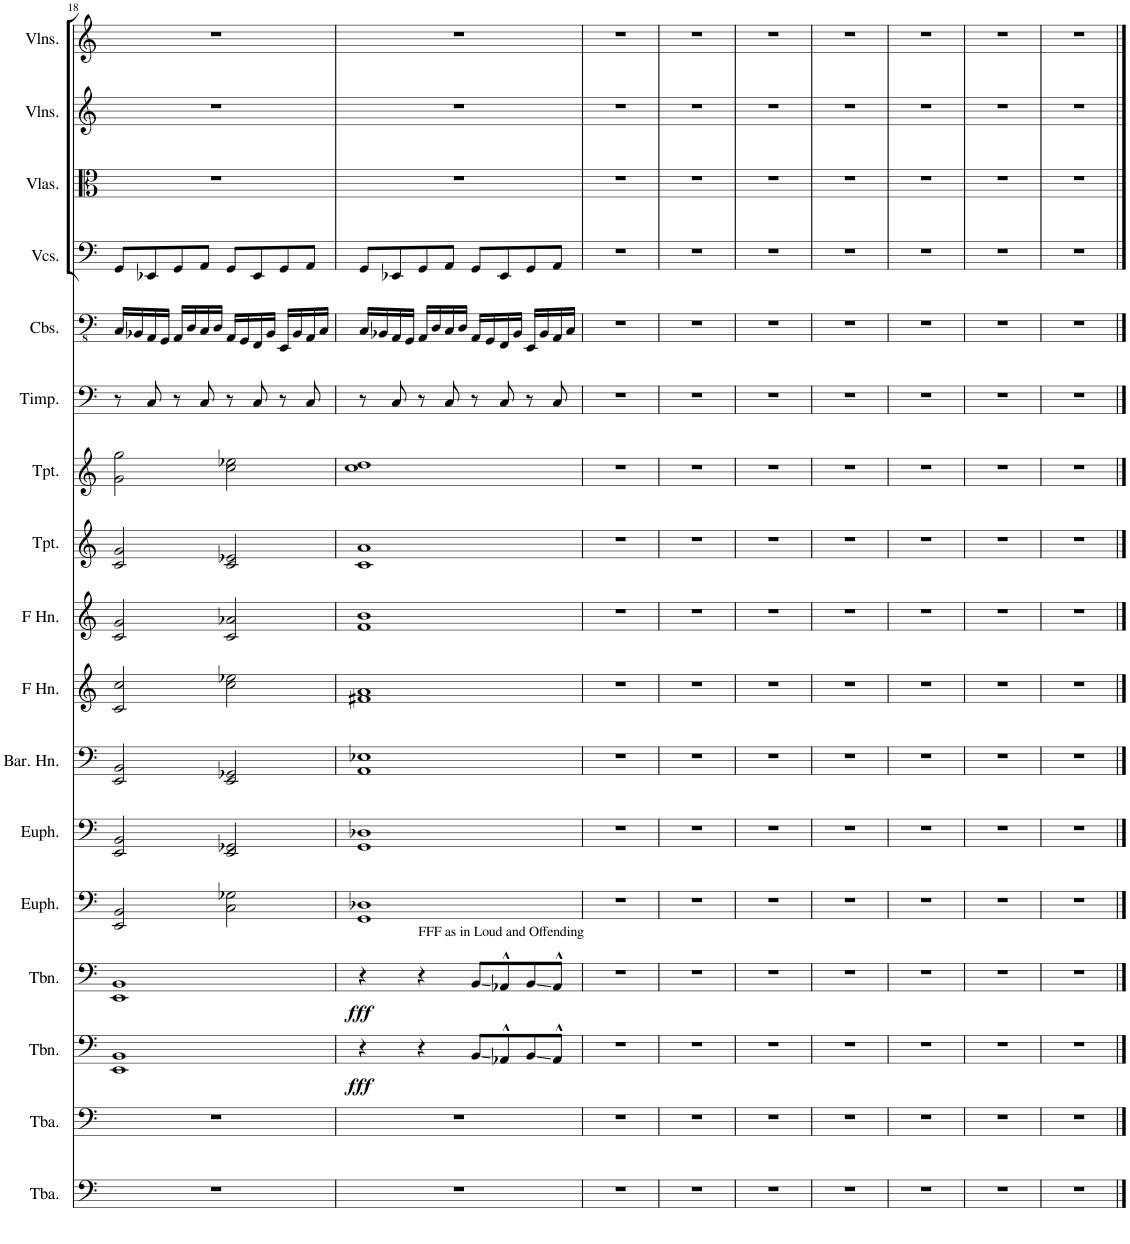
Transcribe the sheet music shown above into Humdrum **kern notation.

**kern	**kern	**kern	**dynam	**kern	**dynam	**kern	**kern	**kern	**kern	**kern	**kern	**kern	**kern	**kern	**kern	**kern	**kern	**kern
*part17	*part16	*part15	*part15	*part14	*part14	*part13	*part12	*part11	*part10	*part9	*part8	*part7	*part6	*part5	*part4	*part3	*part2	*part1
*staff17	*staff16	*staff15	*staff15	*staff14	*staff14	*staff13	*staff12	*staff11	*staff10	*staff9	*staff8	*staff7	*staff6	*staff5	*staff4	*staff3	*staff2	*staff1
*I"Tuba	*I"Tuba	*I"Trombone	*	*I"Trombone	*	*I"Euphonium	*I"Euphonium	*I"Baritone Horn	*I"Horn in F	*I"Horn in F	*I"Trumpet	*I"Trumpet	*I"Timpani	*I"Contrabasses	*I"Violoncellos	*I"Violas	*I"Violins	*I"Violins
*I'Tba.	*I'Tba.	*I'Tbn.	*	*I'Tbn.	*	*I'Euph.	*I'Euph.	*I'Bar. Hn.	*	*	*I'Tpt.	*I'Tpt.	*I'Timp.	*I'Cbs.	*I'Vcs.	*I'Vlas.	*I'Vlns.	*I'Vlns.
!!LO:PB:g=z
*clefF4	*clefF4	*clefF4	*	*clefF4	*	*clefF4	*clefF4	*clefF4	*clefG2	*clefG2	*clefG2	*clefG2	*clefF4	*clefFv4	*clefF4	*clefC3	*clefG2	*clefG2
*	*	*	*	*	*	*	*	*ITrd4c7	*ITrd4c7	*ITrd4c7	*ITrd1c2	*ITrd1c2	*	*	*	*	*	*
*k[]	*k[]	*k[]	*	*k[]	*	*k[]	*k[]	*k[]	*k[]	*k[]	*k[]	*k[]	*k[]	*k[]	*k[]	*k[]	*k[]	*k[]
*M4/4	*M4/4	*M4/4	*	*M4/4	*	*M4/4	*M4/4	*M4/4	*M4/4	*M4/4	*M4/4	*M4/4	*M4/4	*M4/4	*M4/4	*M4/4	*M4/4	*M4/4
=18	=18	=18	=18	=18	=18	=18	=18	=18	=18	=18	=18	=18	=18	=18	=18	=18	=18	=18
1r	1r	1EE 1BB	.	1EE 1BB	.	2EE/ 2BB/	2EE/ 2BB/	2EE/ 2BB/	2c/ 2cc/	2c/ 2g/	2c/ 2g/	2g\ 2gg\	8r	16CC/LL	8GG/L	1r	1r	1r
.	.	.	.	.	.	.	.	.	.	.	.	.	.	16BBB-X/	.	.	.	.
.	.	.	.	.	.	.	.	.	.	.	.	.	8C/	16AAA/	8EE-X/	.	.	.
.	.	.	.	.	.	.	.	.	.	.	.	.	.	16GGG/JJ	.	.	.	.
.	.	.	.	.	.	.	.	.	.	.	.	.	8r	16AAA/LL	8GG/	.	.	.
.	.	.	.	.	.	.	.	.	.	.	.	.	.	16DD/	.	.	.	.
.	.	.	.	.	.	.	.	.	.	.	.	.	8C/	16CC/	8AA/J	.	.	.
.	.	.	.	.	.	.	.	.	.	.	.	.	.	16DD/JJ	.	.	.	.
.	.	.	.	.	.	2C\ 2G-X\	2EE/ 2GG-X/	2EE/ 2GG-X/	2cc\ 2ee-X\	2c/ 2a-X/	2c/ 2e-X/	2cc\ 2ee-X\	8r	16AAA/LL	8GG/L	.	.	.
.	.	.	.	.	.	.	.	.	.	.	.	.	.	16GGG/	.	.	.	.
.	.	.	.	.	.	.	.	.	.	.	.	.	8C/	16FFF/	8EE-/	.	.	.
.	.	.	.	.	.	.	.	.	.	.	.	.	.	16BBB-/JJ	.	.	.	.
.	.	.	.	.	.	.	.	.	.	.	.	.	8r	16EEE/LL	8GG/	.	.	.
.	.	.	.	.	.	.	.	.	.	.	.	.	.	16BBB-/	.	.	.	.
.	.	.	.	.	.	.	.	.	.	.	.	.	8C/	16AAA/	8AA/J	.	.	.
.	.	.	.	.	.	.	.	.	.	.	.	.	.	16CC/JJ	.	.	.	.
=19	=19	=19	=19	=19	=19	=19	=19	=19	=19	=19	=19	=19	=19	=19	=19	=19	=19	=19
!	!	!	!LO:DY:b	!	!LO:DY:b	!	!	!	!	!	!	!	!	!	!	!	!	!
1r	1r	4r	fff	4r	fff	1GG 1D-X	1GG 1D-X	1AA 1E-X	1f#X 1a	1f 1b	1c 1a	1cc 1dd	8r	16CC/LL	8GG/L	1r	1r	1r
.	.	.	.	.	.	.	.	.	.	.	.	.	.	16BBB-X/	.	.	.	.
.	.	.	.	.	.	.	.	.	.	.	.	.	8C/	16AAA/	8EE-X/	.	.	.
.	.	.	.	.	.	.	.	.	.	.	.	.	.	16GGG/JJ	.	.	.	.
!	!	!	!	!LO:TX:a:t=FFF as in Loud and Offending	!	!	!	!	!	!	!	!	!	!	!	!	!	!
.	.	4r	.	4r	.	.	.	.	.	.	.	.	8r	16AAA/LL	8GG/	.	.	.
.	.	.	.	.	.	.	.	.	.	.	.	.	.	16DD/	.	.	.	.
.	.	.	.	.	.	.	.	.	.	.	.	.	8C/	16CC/	8AA/J	.	.	.
.	.	.	.	.	.	.	.	.	.	.	.	.	.	16DD/JJ	.	.	.	.
.	.	8BB/L	.	8BB/L	.	.	.	.	.	.	.	.	8r	16AAA/LL	8GG/L	.	.	.
.	.	.	.	.	.	.	.	.	.	.	.	.	.	16GGG/	.	.	.	.
.	.	8AA-X^^/	.	8AA-X^^/	.	.	.	.	.	.	.	.	8C/	16FFF/	8EE-/	.	.	.
.	.	.	.	.	.	.	.	.	.	.	.	.	.	16BBB-/JJ	.	.	.	.
.	.	8BB/	.	8BB/	.	.	.	.	.	.	.	.	8r	16EEE/LL	8GG/	.	.	.
.	.	.	.	.	.	.	.	.	.	.	.	.	.	16BBB-/	.	.	.	.
.	.	8AA-^^/J	.	8AA-^^/J	.	.	.	.	.	.	.	.	8C/	16AAA/	8AA/J	.	.	.
.	.	.	.	.	.	.	.	.	.	.	.	.	.	16CC/JJ	.	.	.	.
=20	=20	=20	=20	=20	=20	=20	=20	=20	=20	=20	=20	=20	=20	=20	=20	=20	=20	=20
1r	1r	1r	.	1r	.	1r	1r	1r	1r	1r	1r	1r	1r	1r	1r	1r	1r	1r
=21	=21	=21	=21	=21	=21	=21	=21	=21	=21	=21	=21	=21	=21	=21	=21	=21	=21	=21
1r	1r	1r	.	1r	.	1r	1r	1r	1r	1r	1r	1r	1r	1r	1r	1r	1r	1r
=22	=22	=22	=22	=22	=22	=22	=22	=22	=22	=22	=22	=22	=22	=22	=22	=22	=22	=22
1r	1r	1r	.	1r	.	1r	1r	1r	1r	1r	1r	1r	1r	1r	1r	1r	1r	1r
=23	=23	=23	=23	=23	=23	=23	=23	=23	=23	=23	=23	=23	=23	=23	=23	=23	=23	=23
1r	1r	1r	.	1r	.	1r	1r	1r	1r	1r	1r	1r	1r	1r	1r	1r	1r	1r
=24	=24	=24	=24	=24	=24	=24	=24	=24	=24	=24	=24	=24	=24	=24	=24	=24	=24	=24
1r	1r	1r	.	1r	.	1r	1r	1r	1r	1r	1r	1r	1r	1r	1r	1r	1r	1r
=25	=25	=25	=25	=25	=25	=25	=25	=25	=25	=25	=25	=25	=25	=25	=25	=25	=25	=25
1r	1r	1r	.	1r	.	1r	1r	1r	1r	1r	1r	1r	1r	1r	1r	1r	1r	1r
=26	=26	=26	=26	=26	=26	=26	=26	=26	=26	=26	=26	=26	=26	=26	=26	=26	=26	=26
1r	1r	1r	.	1r	.	1r	1r	1r	1r	1r	1r	1r	1r	1r	1r	1r	1r	1r
==	==	==	==	==	==	==	==	==	==	==	==	==	==	==	==	==	==	==
*-	*-	*-	*-	*-	*-	*-	*-	*-	*-	*-	*-	*-	*-	*-	*-	*-	*-	*-
